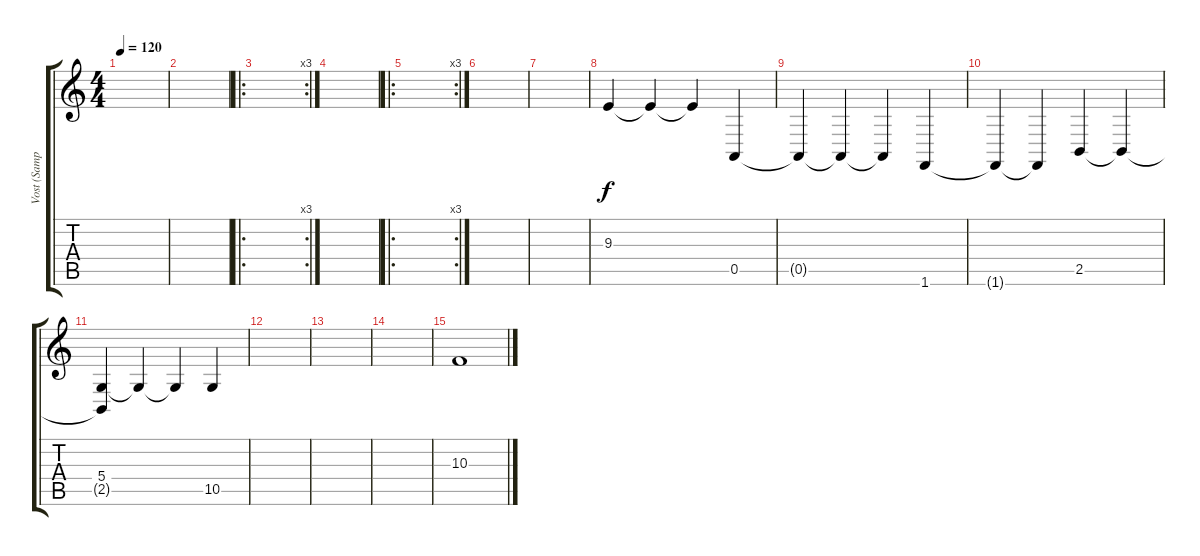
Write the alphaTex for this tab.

\track ("Vost (Sample)" "Vost (Samp") {instrument fx6goblins}
\staff {score tabs}
\tuning (E4 B3 G3 D3 A2 E2) {hide}
\ts (4 4)
\tempo 120
\clef g2
\ks c
|
|
\ro
\rc 3
|
|
\ro
\rc 3
|
|
|
9.3.4 9.3{t}.4 9.3{t}.4 0.5.4 |
0.5{t}.4 0.5{t}.4 0.5{t}.4 1.6.4 |
1.6{t}.4 1.6{t}.4 2.5.4 2.5{t}.4 |
(5.4 2.5{t}).4 5.4{t}.4 5.4{t}.4 10.5.4 |
|
|
|
10.3.1
